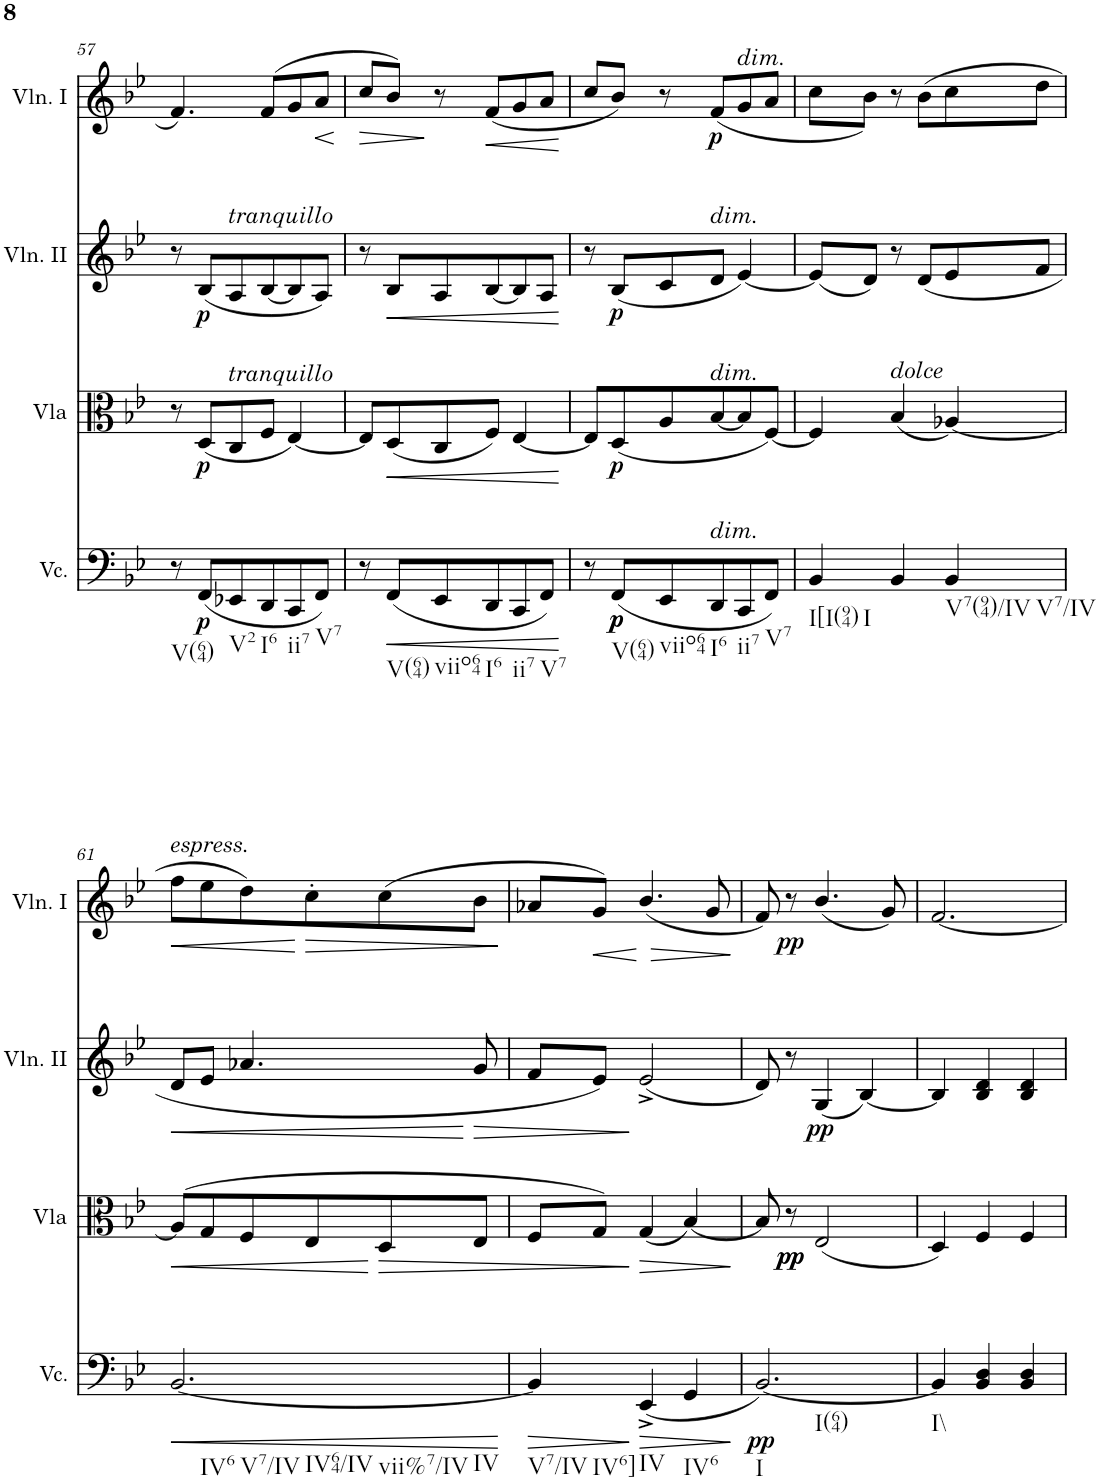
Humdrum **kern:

**kern	**dynam	**kern	**dynam	**kern	**dynam	**kern	**dynam
*part4	*part4	*part3	*part3	*part2	*part2	*part1	*part1
*staff4	*staff4	*staff3	*staff3	*staff2	*staff2	*staff1	*staff1
*I"Violoncello	*	*I"Viola	*	*I"Violino II	*	*I"Violino I	*
*I'Vc.	*	*I'Vla	*	*I'Vln. II	*	*I'Vln. I	*
!!LO:PB:g=z
*clefF4	*	*clefC3	*	*clefG2	*	*clefG2	*
*k[b-e-]	*	*k[b-e-]	*	*k[b-e-]	*	*k[b-e-]	*
*M3/4	*	*M3/4	*	*M3/4	*	*M3/4	*
=57	=57	=57	=57	=57	=57	=57	=57
!LO:TX:b:t=V(64)	!	!	!	!	!	!	!
8r	.	8r	.	8r	.	4.f/	.
!	!LO:DY:b	!	!LO:DY:b	!	!LO:DY:b	!	!
(<8FF/L	p	(<8D/L	p	(<8B-/L	p	.	.
!	!	!	!	!LO:TX:a:i:t=tranquillo	!	!	!
!	!	!LO:TX:a:i:t=tranquillo	!	!	!	!	!
!LO:TX:b:t=V2	!	!	!	!	!	!	!
8EE-X/	.	8C/	.	8A/	.	.	.
!LO:TX:b:t=I6	!	!	!	!	!	!	!
8DD/	.	8F/J	.	[8B-/	.	(>8f/L	.
!LO:TX:b:t=ii7	!	!	!	!	!	!	!
8CC/	.	[4E-/)	.	8B-/]	.	8g/	.
!LO:TX:b:t=V7	!	!	!	!	!	!	!
!	!	!	!	!	!	!	!LO:HP:b
8FF/J)	.	.	.	8A/J)	.	8a/J	<
.	.	.	.	.	.	.	[
=58	=58	=58	=58	=58	=58	=58	=58
!	!	!	!	!	!	!	!LO:HP:b
8r	.	8E-/L]	.	8r	.	8cc/L	>
!LO:TX:b:t=V(64)	!	!	!	!	!	!	!
!	!LO:HP:b	!	!LO:HP:b	!	!LO:HP:b	!	!
(<8FF/L	<	(<8D/	<	8B-/L	<	8b-/J)	.
!LO:TX:b:t=viio64	!	!	!	!	!	!	!
8EE-/	.	8C/	.	8A/	.	8r	]
!LO:TX:b:t=I6	!	!	!	!	!	!	!
!	!	!	!	!	!	!	!LO:HP:b
8DD/	.	8F/J)	.	[8B-/	.	(<8f/L	<
!LO:TX:b:t=ii7	!	!	!	!	!	!	!
8CC/	.	[4E-/	.	8B-/]	.	8g/	.
!LO:TX:b:t=V7	!	!	!	!	!	!	!
8FF/J)	.	.	.	8A/J	.	8a/J	.
.	[	.	[	.	[	.	[
=59	=59	=59	=59	=59	=59	=59	=59
8r	.	8E-/L]	.	8r	.	8cc/L	.
!LO:TX:b:t=V(64)	!	!	!	!	!	!	!
!	!LO:DY:b	!	!	!	!	!	!
!	!LO:DY:n=1:b	!	!LO:DY:b	!	!LO:DY:b	!	!
(<8FF/L	p p	(<8D/	p	(<8B-/L	p	8b-/J)	.
!LO:TX:b:t=viio64	!	!	!	!	!	!	!
8EE-/	.	8A/	.	8c/	.	8r	.
!	!	!	!	!LO:TX:a:i:t=dim.	!	!	!
!	!	!LO:TX:a:i:t=dim.	!	!	!	!	!
!LO:TX:a:i:t=dim.	!	!	!	!	!	!	!
!LO:TX:b:t=I6	!	!	!	!	!	!	!
!	!	!	!	!	!	!	!LO:DY:b
8DD/	.	[8B-/	.	8d/J	.	(<8f/L	p
!	!	!	!	!	!	!LO:TX:a:i:t=dim.	!
!LO:TX:b:t=ii7	!	!	!	!	!	!	!
8CC/	.	8B-/]	.	[4e-/)	.	8g/	.
!LO:TX:b:t=V7	!	!	!	!	!	!	!
8FF/J)	.	[8F/J)	.	.	.	8a/J	.
=60	=60	=60	=60	=60	=60	=60	=60
!LO:TX:b:t=I[I(94)	!	!	!	!	!	!	!
!LO:TX:b:t=I	!	!	!	!	!	!	!
4BB-/	.	4F/]	.	(<8e-/L]	.	8cc\L	.
.	.	.	.	8d/J)	.	8b-\J)	.
!	!	!LO:TX:a:i:t=dolce	!	!	!	!	!
4BB-/	.	(<4B-/	.	8r	.	8r	.
.	.	.	.	(<8d/L	.	(>8b-\L	.
!LO:TX:b:t=V7(94)/IV	!	!	!	!	!	!	!
!LO:TX:b:t=V7/IV	!	!	!	!	!	!	!
4BB-/	.	[4A-X/)	.	8e-/	.	8cc\	.
.	.	.	.	8f/J	.	8dd\J	.
!!LO:LB:g=z
=61	=61	=61	=61	=61	=61	=61	=61
!	!	!	!	!	!	!LO:TX:a:i:t=espress.	!
!LO:TX:b:t=IV6	!	!	!	!	!	!	!
!LO:TX:b:t=V7/IV	!	!	!	!	!	!	!
!LO:TX:b:t=IV64/IV	!	!	!	!	!	!	!
!LO:TX:b:t=vii%7/IV	!	!	!	!	!	!	!
!LO:TX:b:t=IV	!	!	!	!	!	!	!
!	!LO:HP:b	!	!LO:HP:b	!	!LO:HP:b	!	!LO:HP:b
[2.BB-/	<	(>8A-/L]	<	8d/L	<	8ff\L	<
.	.	8G/	.	8e-/J	.	8ee-\	.
.	.	8F/	.	4.a-X/	.	8dd\)	.
!	!	!	!	!	!	!	!LO:HP:n=1:b
.	.	8E-/	.	.	.	8cc'\	[ >
!	!	!	!LO:HP:n=1:b	!	!	!	!
.	.	8D/	[ >	.	.	(>8cc\	.
!	!	!	!	!	!LO:HP:n=1:b	!	!
.	.	8E-/J	.	8g/	[ >	8b-\J	.
.	[	.	.	.	.	.	]
=62	=62	=62	=62	=62	=62	=62	=62
!LO:TX:b:t=V7/IV	!	!	!	!	!	!	!
!LO:TX:b:t=IV6]	!	!	!	!	!	!	!
!	!LO:HP:b	!	!	!	!	!	!
4BB-/]	>	8F/L	.	8f/L	.	8a-X/L	.
!	!	!	!	!	!	!	!LO:HP:b
.	.	8G/J)	.	8e-/J)	.	8g/J)	<
!LO:TX:b:t=IV	!	!	!	!	!	!	!
!	!LO:HP:n=1:b	!	!LO:HP:n=1:b	!	!	!	!
(<4EE-^/	] >	(<4G/	] >	(<2e-^/	]	(<4.b-/	.
!LO:TX:b:t=IV6	!	!	!	!	!	!	!
4GG/	.	[4B-/)	.	.	.	.	.
!	!	!	!	!	!	!	!LO:HP:n=1:b
.	.	.	.	.	.	8g/	[ >
.	]	.	]	.	.	.	]
=63	=63	=63	=63	=63	=63	=63	=63
!LO:TX:b:t=I	!	!	!	!	!	!	!
!LO:TX:b:t=I(64)	!	!	!	!	!	!	!
!	!LO:DY:b	!	!	!	!	!	!
[2.BB-/)	pp	8B-/]	.	8d/)	.	8f/)	.
!	!	!	!LO:DY:b	!	!	!	!
!	!	!	!LO:DY:n=1:b	!	!	!	!LO:DY:b
.	.	8r	pp pp	8r	.	8r	pp
!	!	!	!	!	!LO:DY:b	!	!
.	.	(<2E-/	.	(<4G/	pp	(<4.b-/	.
.	.	.	.	[4B-/)	.	.	.
.	.	.	.	.	.	8g/)	.
=64	=64	=64	=64	=64	=64	=64	=64
!LO:TX:b:t=I\\	!	!	!	!	!	!	!
4BB-/]	.	4D/)	.	4B-/]	.	[2.f/	.
4BB-/ 4D/	.	4F/	.	4B-/ 4d/	.	.	.
4BB-/ 4D/	.	4F/	.	4B-/ 4d/	.	.	.
=	=	=	=	=	=	=	=
*-	*-	*-	*-	*-	*-	*-	*-
